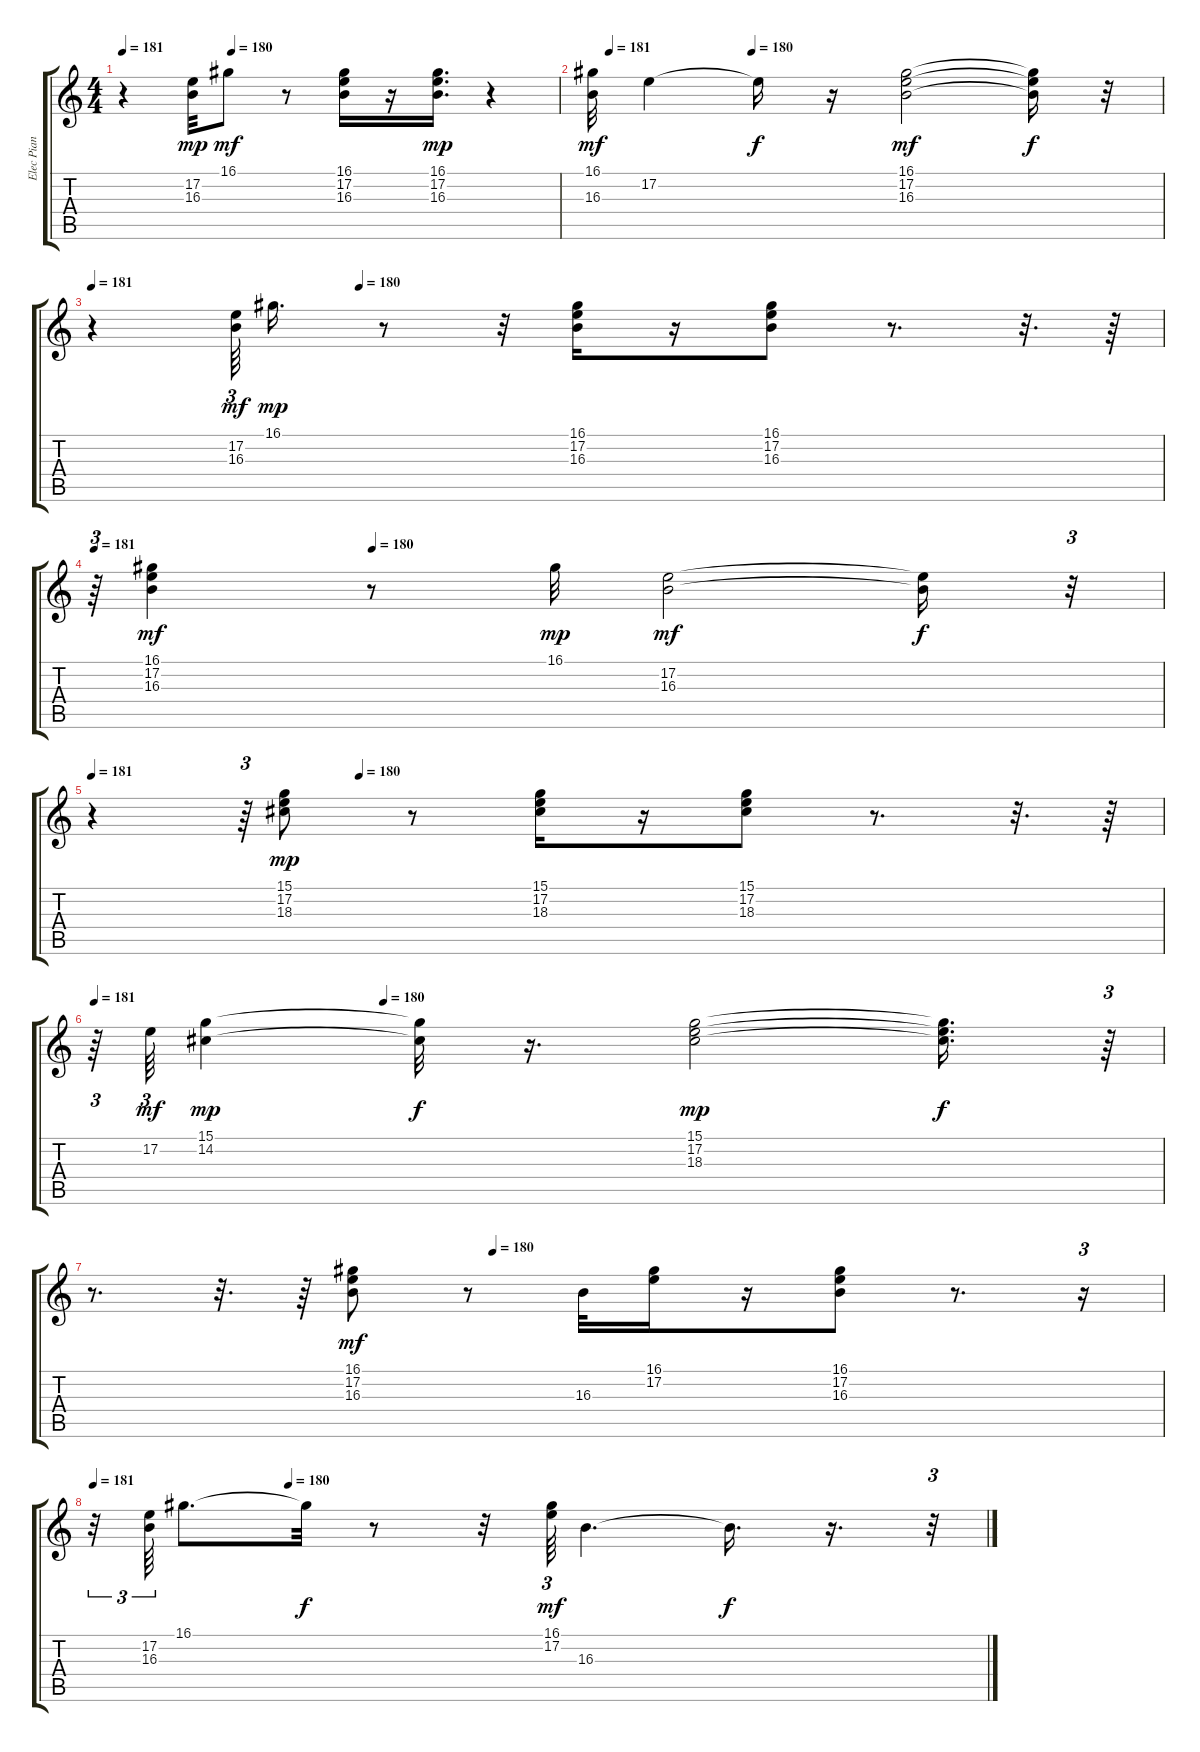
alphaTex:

\track ("Elec Pian" "Elec Pian") {instrument honkytonkpiano}
\staff {score tabs}
\tuning (E4 B3 G3 D3 A2 E2) {hide}
\ts (4 4)
\tempo 181
\tempo (180 0.25)
\clef g2
\ks c
r.4{dy f} (17.2 16.3).32{dy mp} 16.1.8{dy mf} r.8 (16.1 17.2 16.3).16 r.16 (16.1 17.2 16.3).16{d dy mp} r.4 |
\tempo (181 0.03125)
\tempo (180 0.28125)
(16.1 16.3).32{dy mf} 17.2.4 17.2{t}.16{dy f} r.16 (16.1 17.2 16.3).2{dy mf} (16.1{t} 17.2{t} 16.3{t}).16{dy f} r.32 |
\tempo 181
\tempo (180 0.25)
r.4 (17.2 16.3).64{tu (3 2) dy mf} 16.1.16{d dy mp} r.8 r.32 (16.1 17.2 16.3).16 r.16 (16.1 17.2 16.3).8 r.8{d} r.32{d} r.64 |
\tempo 181
\tempo (180 0.2604166666666667)
r.64{tu (3 2)} (16.1 17.2 16.3).4{dy mf} r.8 16.1.32{dy mp} (17.2 16.3).2{dy mf} (17.2{t} 16.3{t}).16{dy f} r.32{tu (3 2)} |
\tempo 181
\tempo (180 0.25)
r.4 r.64{tu (3 2)} (15.1 17.2 18.3).8{dy mp} r.8 (15.1 17.2 18.3).16 r.16 (15.1 17.2 18.3).8 r.8{d} r.32{d} r.64 |
\tempo 181
\tempo (180 0.2708333333333333)
r.64{tu (3 2)} 17.2.64{tu (3 2) dy mf} (15.1 14.2).4{dy mp} (15.1{t} 14.2{t}).32{dy f} r.16{d} (15.1 17.2 18.3).2{dy mp} (15.1{t} 17.2{t} 18.3{t}).16{d dy f} r.64{tu (3 2)} |
\tempo (180 0.375)
r.8{d} r.32{d} r.64 (16.1 17.2 16.3).8{dy mf} r.8 16.3.32 (16.1 17.2).16 r.16 (16.1 17.2 16.3).8 r.8{d} r.16{tu (3 2)} |
\tempo 181
\tempo (180 0.21875)
r.32{tu (3 2)} (17.2 16.3).64{tu (3 2)} 16.1.8{d} 16.1{t}.32{dy f} r.8 r.32 (16.1 17.2).64{tu (3 2) dy mf} 16.3.4{d} 16.3{t}.16{d dy f} r.16{d} r.32{tu (3 2)}
